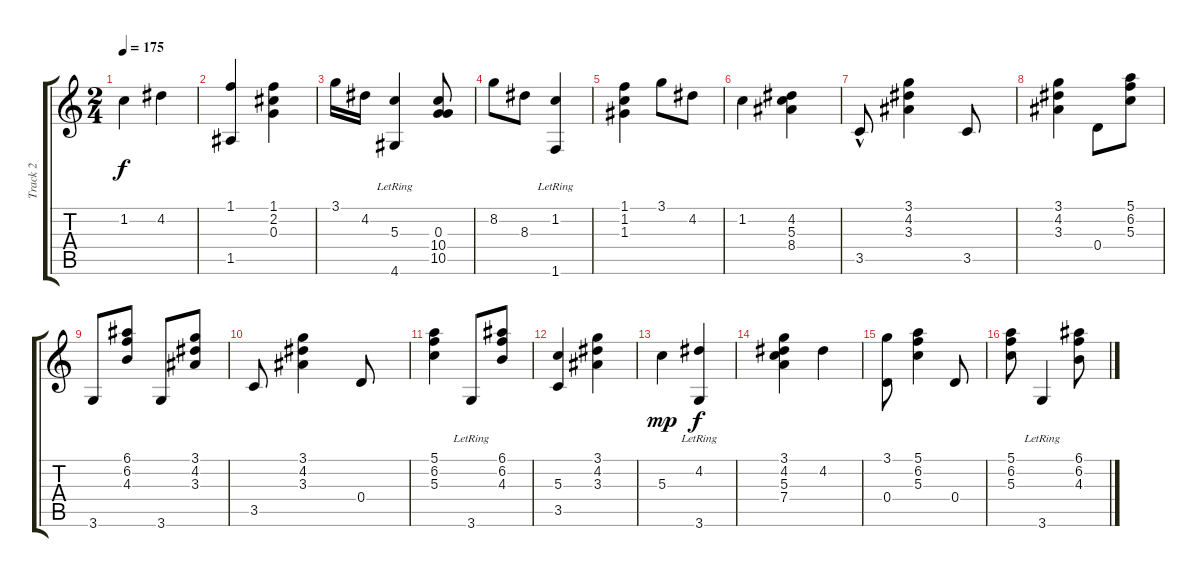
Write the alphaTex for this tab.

\track ("Track 2" "Track 2") {instrument acousticguitarnylon}
\staff {score tabs}
\tuning (E4 B3 G3 D3 A2 E2) {hide}
\ts (2 4)
\tempo 175
\clef g2
\ks c
1.2.4{dy f} 4.2.4 |
(1.1 1.5).4 (1.1 2.2 0.3).4 |
3.1.16 4.2.16 (5.3 4.6{lr}).4 (0.3 10.4 10.5).8 |
8.2.8 8.3.8 (1.2 1.6{lr}).4 |
(1.1 1.2 1.3).4 3.1.8 4.2.8 |
1.2.4 (4.2 5.3 8.4).4 |
3.5{hac}.8 (3.1 4.2 3.3).4 3.5.8 |
(3.1 4.2 3.3).4 0.4.8 (5.1 6.2 5.3).8 |
3.6.8 (6.1 6.2 4.3).8 3.6.8 (3.1 4.2 3.3).8 |
3.5.8 (3.1 4.2 3.3).4 0.4.8 |
(5.1 6.2 5.3).4 3.6{lr}.8 (6.1 6.2 4.3).8 |
(5.3 3.5).4 (3.1 4.2 3.3).4 |
5.3.4{dy mp} (4.2 3.6{lr}).4{dy f} |
(3.1 4.2 5.3 7.4).4 4.2.4 |
(3.1 0.4).8 (5.1 6.2 5.3).4 0.4.8 |
(5.1 6.2 5.3).8 3.6{lr}.4 (6.1 6.2 4.3).8
